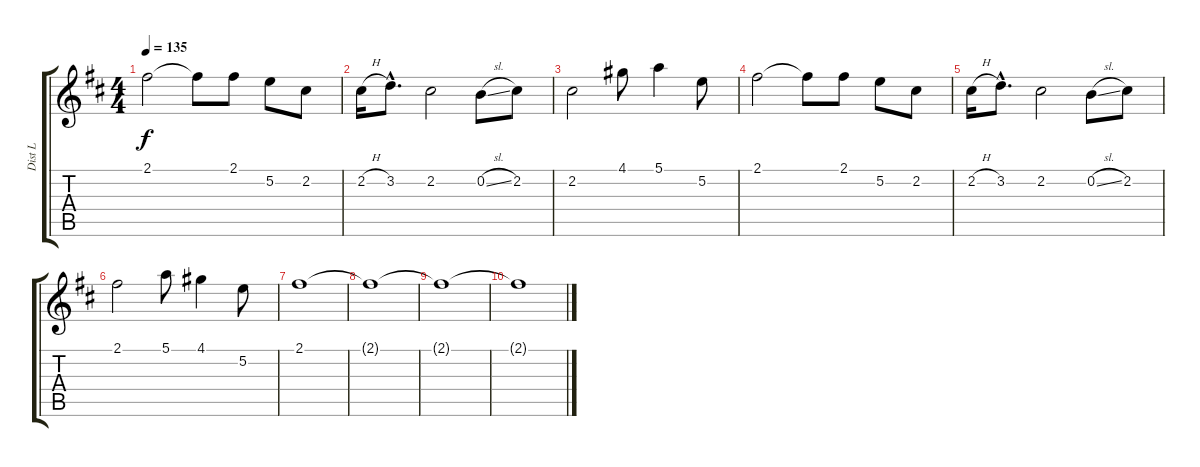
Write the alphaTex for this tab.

\track ("Dist L" "Dist L") {instrument distortionguitar}
\staff {score tabs}
\tuning (E4 B3 G3 D3 A2 E2) {hide}
\ts (4 4)
\tempo 135
\clef g2
\ks d
2.1.2{dy f} 2.1{t}.8 2.1.8 5.2.8 2.2.8 |
2.2{h}.16 3.2{hac}.8{d} 2.2.2 0.2{sl}.8 2.2.8 |
2.2.2 4.1.8 5.1.4 5.2.8 |
2.1.2 2.1{t}.8 2.1.8 5.2.8 2.2.8 |
2.2{h}.16 3.2{hac}.8{d} 2.2.2 0.2{sl}.8 2.2.8 |
2.1.2 5.1.8 4.1.4 5.2.8 |
2.1.1{volume 4} |
2.1{t}.1 |
2.1{t}.1 |
2.1{t}.1
